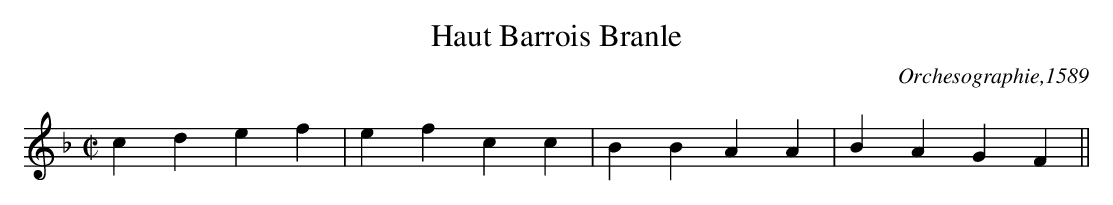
X:1
T:Haut Barrois Branle
C:Orchesographie,1589
L:1/4
M:C|
K:F major
cd ef | ef cc |BB AA | BA GF ||
